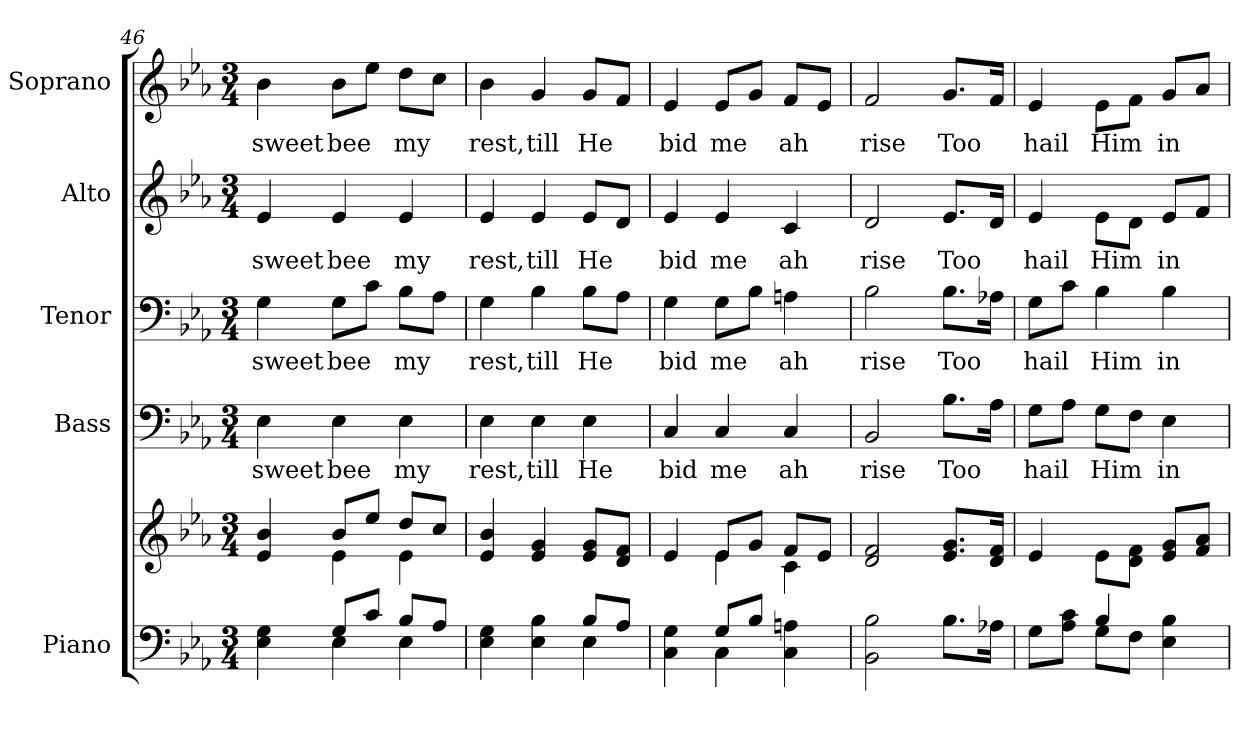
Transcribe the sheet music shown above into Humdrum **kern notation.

**kern	**kern	**kern	**text	**kern	**text	**kern	**text	**kern	**text
*part5	*part5	*part4	*part4	*part3	*part3	*part2	*part2	*part1	*part1
*staff6	*staff5	*staff4	*staff4	*staff3	*staff3	*staff2	*staff2	*staff1	*staff1
*I"Piano	*	*I"Bass	*	*I"Tenor	*	*I"Alto	*	*I"Soprano	*
*I'Pno.	*	*I'B.	*	*I'T.	*	*I'A.	*	*I'S.	*
!!LO:LB:g=z
*clefF4	*clefG2	*clefF4	*	*clefF4	*	*clefG2	*	*clefG2	*
*k[b-e-a-]	*k[b-e-a-]	*k[b-e-a-]	*	*k[b-e-a-]	*	*k[b-e-a-]	*	*k[b-e-a-]	*
*E-:	*E-:	*E-:	*	*E-:	*	*E-:	*	*E-:	*
*M3/4	*M3/4	*M3/4	*	*M3/4	*	*M3/4	*	*M3/4	*
=46	=46	=46	=46	=46	=46	=46	=46	=46	=46
*^	*^	*	*	*	*	*	*	*	*
!	!	!	!	!	!LO:LY:b:color=#000000	!	!	!	!	!	!
!	!	!	!	!	!	!	!LO:LY:b:color=#000000	!	!	!	!
!	!	!	!	!	!	!	!	!	!LO:LY:b:color=#000000	!	!
!	!	!	!	!	!	!	!	!	!	!	!LO:LY:b:color=#000000
4E-i\ 4Gi	4ryy	4e-i/ 4b-i	4ryy	4E-i\	sweet	4Gi\	sweet	4e-i/	sweet	4b-i\	sweet
!	!	!	!	!	!LO:LY:b:color=#000000	!	!	!	!	!	!
!	!	!	!	!	!	!	!LO:LY:b:color=#000000	!	!	!	!
!	!	!	!	!	!	!	!	!	!LO:LY:b:color=#000000	!	!
!	!	!	!	!	!	!	!	!	!	!	!LO:LY:b:color=#000000
8Gi/L	4E-i\	8b-i/L	4e-i\	4E-i\	bee	8Gi\L	bee	4e-i/	bee	8b-i\L	bee
8ci/J	.	8ee-i/J	.	.	.	8ci\J	.	.	.	8ee-i\J	.
!	!	!	!	!	!LO:LY:b:color=#000000	!	!	!	!	!	!
!	!	!	!	!	!	!	!LO:LY:b:color=#000000	!	!	!	!
!	!	!	!	!	!	!	!	!	!LO:LY:b:color=#000000	!	!
!	!	!	!	!	!	!	!	!	!	!	!LO:LY:b:color=#000000
8B-i/L	4E-i\	8ddi/L	4e-i\	4E-i\	my	8B-i\L	my	4e-i/	my	8ddi\L	my
8A-i/J	.	8cci/J	.	.	.	8A-i\J	.	.	.	8cci\J	.
*	*	*v	*v	*	*	*	*	*	*	*	*
=47	=47	=47	=47	=47	=47	=47	=47	=47	=47	=47
!	!	!	!	!LO:LY:b:color=#000000	!	!	!	!	!	!
!	!	!	!	!	!	!LO:LY:b:color=#000000	!	!	!	!
!	!	!	!	!	!	!	!	!LO:LY:b:color=#000000	!	!
!	!	!	!	!	!	!	!	!	!	!LO:LY:b:color=#000000
4E-i\ 4Gi	2ryy	4e-i/ 4b-i	4E-i\	rest,	4Gi\	rest,	4e-i/	rest,	4b-i\	rest,
!	!	!	!	!LO:LY:b:color=#000000	!	!	!	!	!	!
!	!	!	!	!	!	!LO:LY:b:color=#000000	!	!	!	!
!	!	!	!	!	!	!	!	!LO:LY:b:color=#000000	!	!
!	!	!	!	!	!	!	!	!	!	!LO:LY:b:color=#000000
4E-i\ 4B-i	.	4e-i/ 4gi	4E-i\	till	4B-i\	till	4e-i/	till	4gi/	till
!	!	!	!	!LO:LY:b:color=#000000	!	!	!	!	!	!
!	!	!	!	!	!	!LO:LY:b:color=#000000	!	!	!	!
!	!	!	!	!	!	!	!	!LO:LY:b:color=#000000	!	!
!	!	!	!	!	!	!	!	!	!	!LO:LY:b:color=#000000
8B-i/L	4E-i\	8e-i/ 8giL	4E-i\	He	8B-i\L	He	8e-i/L	He	8gi/L	He
8A-i/J	.	8di/ 8fiJ	.	.	8A-i\J	.	8di/J	.	8fi/J	.
!!LO:PB:g=z
=48	=48	=48	=48	=48	=48	=48	=48	=48	=48	=48
*	*	*^	*	*	*	*	*	*	*	*
!	!	!	!	!	!LO:LY:b:color=#000000	!	!	!	!	!	!
!	!	!	!	!	!	!	!LO:LY:b:color=#000000	!	!	!	!
!	!	!	!	!	!	!	!	!	!LO:LY:b:color=#000000	!	!
!	!	!	!	!	!	!	!	!	!	!	!LO:LY:b:color=#000000
4Ci\ 4Gi	4ryy	4e-i/	4ryy	4Ci/	bid	4Gi\	bid	4e-i/	bid	4e-i/	bid
!	!	!	!	!	!LO:LY:b:color=#000000	!	!	!	!	!	!
!	!	!	!	!	!	!	!LO:LY:b:color=#000000	!	!	!	!
!	!	!	!	!	!	!	!	!	!LO:LY:b:color=#000000	!	!
!	!	!	!	!	!	!	!	!	!	!	!LO:LY:b:color=#000000
8Gi/L	4Ci\	8e-i/L	4e-i\	4Ci/	me	8Gi\L	me	4e-i/	me	8e-i/L	me
8B-i/J	.	8gi/J	.	.	.	8B-i\J	.	.	.	8gi/J	.
!	!	!	!	!	!LO:LY:b:color=#000000	!	!	!	!	!	!
!	!	!	!	!	!	!	!LO:LY:b:color=#000000	!	!	!	!
!	!	!	!	!	!	!	!	!	!LO:LY:b:color=#000000	!	!
!	!	!	!	!	!	!	!	!	!	!	!LO:LY:b:color=#000000
4Ci\ 4Ani	4ryy	8fi/L	4ci\	4Ci/	ah	4Ani\	ah	4ci/	ah	8fi/L	ah
.	.	8e-i/J	.	.	.	.	.	.	.	8e-i/J	.
*v	*v	*	*	*	*	*	*	*	*	*	*
*	*v	*v	*	*	*	*	*	*	*	*
=49	=49	=49	=49	=49	=49	=49	=49	=49	=49
!	!	!	!LO:LY:b:color=#000000	!	!	!	!	!	!
!	!	!	!	!	!LO:LY:b:color=#000000	!	!	!	!
!	!	!	!	!	!	!	!LO:LY:b:color=#000000	!	!
!	!	!	!	!	!	!	!	!	!LO:LY:b:color=#000000
2BB-i\ 2B-i	2di/ 2fi	2BB-i/	rise	2B-i\	rise	2di/	rise	2fi/	rise
!	!	!	!LO:LY:b:color=#000000	!	!	!	!	!	!
!	!	!	!	!	!LO:LY:b:color=#000000	!	!	!	!
!	!	!	!	!	!	!	!LO:LY:b:color=#000000	!	!
!	!	!	!	!	!	!	!	!	!LO:LY:b:color=#000000
8.B-i\L	8.e-i/ 8.giL	8.B-i\L	Too	8.B-i\L	Too	8.e-i/L	Too	8.gi/L	Too
16A-Xi\Jk	16di/ 16fiJk	16A-i\Jk	.	16A-Xi\Jk	.	16di/Jk	.	16fi/Jk	.
!!LO:LB:g=z
=50	=50	=50	=50	=50	=50	=50	=50	=50	=50
*^	*	*	*	*	*	*	*	*	*
!	!	!	!	!LO:LY:b:color=#000000	!	!	!	!	!	!
!	!	!	!	!	!	!LO:LY:b:color=#000000	!	!	!	!
!	!	!	!	!	!	!	!	!LO:LY:b:color=#000000	!	!
!	!	!	!	!	!	!	!	!	!	!LO:LY:b:color=#000000
8Gi\L	4ryy	4e-i/	8Gi\L	hail	8Gi\L	hail	4e-i/	hail	4e-i/	hail
8A-i\ 8ciJ	.	.	8A-i\J	.	8ci\J	.	.	.	.	.
!	!	!	!	!LO:LY:b:color=#000000	!	!	!	!	!	!
!	!	!	!	!	!	!LO:LY:b:color=#000000	!	!	!	!
!	!	!	!	!	!	!	!	!LO:LY:b:color=#000000	!	!
!	!	!	!	!	!	!	!	!	!	!LO:LY:b:color=#000000
4B-i/	8Gi\L	8e-i\L	8Gi\L	Him	4B-i\	Him	8e-i\L	Him	8e-i\L	Him
.	8Fi\J	8di\ 8fiJ	8Fi\J	.	.	.	8di\J	.	8fi\J	.
!	!	!	!	!LO:LY:b:color=#000000	!	!	!	!	!	!
!	!	!	!	!	!	!LO:LY:b:color=#000000	!	!	!	!
!	!	!	!	!	!	!	!	!LO:LY:b:color=#000000	!	!
!	!	!	!	!	!	!	!	!	!	!LO:LY:b:color=#000000
4E-i\ 4B-i	4ryy	8e-i/ 8giL	4E-i\	in	4B-i\	in	8e-i/L	in	8gi/L	in
.	.	8fi/ 8a-iJ	.	.	.	.	8fi/J	.	8a-i/J	.
*v	*v	*	*	*	*	*	*	*	*	*
=	=	=	=	=	=	=	=	=	=
*-	*-	*-	*-	*-	*-	*-	*-	*-	*-
